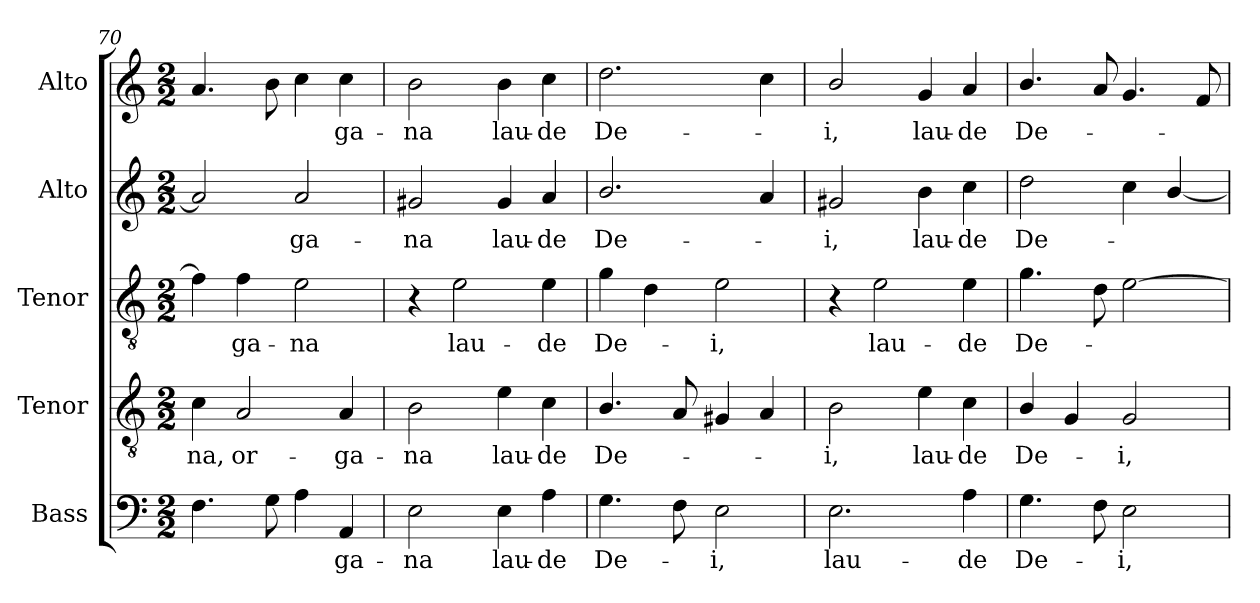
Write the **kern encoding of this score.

**kern	**text	**kern	**text	**kern	**text	**kern	**text	**kern	**text
*part5	*part5	*part4	*part4	*part3	*part3	*part2	*part2	*part1	*part1
*staff5	*staff5	*staff4	*staff4	*staff3	*staff3	*staff2	*staff2	*staff1	*staff1
*I"Bass	*	*I"Tenor	*	*I"Tenor	*	*I"Alto	*	*I"Alto	*
*I'B.	*	*	*	*I'T.	*	*I'A.	*	*I'A.	*
*clefF4	*	*clefGv2	*	*clefGv2	*	*clefG2	*	*clefG2	*
*	*	*ITrd7c12	*	*ITrd7c12	*	*	*	*	*
*k[]	*	*k[]	*	*k[]	*	*k[]	*	*k[]	*
*C:	*	*C:	*	*C:	*	*C:	*	*C:	*
*M2/2	*	*M2/2	*	*M2/2	*	*M2/2	*	*M2/2	*
=70	=70	=70	=70	=70	=70	=70	=70	=70	=70
!	!	!	!LO:LY:b:color=#000000	!	!	!	!	!	!
4.Fi\	.	4Ci\	-na,	4Fi\]	.	2ai/]	.	4.ai/	.
!	!	!	!LO:LY:b:color=#000000	!	!	!	!	!	!
!	!	!	!	!	!LO:LY:b:color=#000000	!	!	!	!
.	.	2AAi/	or-	4Fi\	-ga-	.	.	.	.
8Gi\	.	.	.	.	.	.	.	8bi\	.
!	!	!	!	!	!LO:LY:b:color=#000000	!	!	!	!
!	!	!	!	!	!	!	!LO:LY:b:color=#000000	!	!
4Ai\	.	.	.	2Ei\	-na	2ai/	-ga-	4cci\	.
!	!LO:LY:b:color=#000000	!	!	!	!	!	!	!	!
!	!	!	!LO:LY:b:color=#000000	!	!	!	!	!	!
!	!	!	!	!	!	!	!	!	!LO:LY:b:color=#000000
4AAi/	-ga-	4AAi/	-ga-	.	.	.	.	4cci\	-ga-
=71	=71	=71	=71	=71	=71	=71	=71	=71	=71
!	!LO:LY:b:color=#000000	!	!	!	!	!	!	!	!
!	!	!	!LO:LY:b:color=#000000	!	!	!	!	!	!
!	!	!	!	!	!	!	!LO:LY:b:color=#000000	!	!
!	!	!	!	!	!	!	!	!	!LO:LY:b:color=#000000
2Ei\	-na	2BBi\	-na	4r	.	2g#Xi/	-na	2bi\	-na
!	!	!	!	!	!LO:LY:b:color=#000000	!	!	!	!
.	.	.	.	2Ei\	lau-	.	.	.	.
!	!LO:LY:b:color=#000000	!	!	!	!	!	!	!	!
!	!	!	!LO:LY:b:color=#000000	!	!	!	!	!	!
!	!	!	!	!	!	!	!LO:LY:b:color=#000000	!	!
!	!	!	!	!	!	!	!	!	!LO:LY:b:color=#000000
4Ei\	lau-	4Ei\	lau-	.	.	4g#i/	lau-	4bi\	lau-
!	!LO:LY:b:color=#000000	!	!	!	!	!	!	!	!
!	!	!	!LO:LY:b:color=#000000	!	!	!	!	!	!
!	!	!	!	!	!LO:LY:b:color=#000000	!	!	!	!
!	!	!	!	!	!	!	!LO:LY:b:color=#000000	!	!
!	!	!	!	!	!	!	!	!	!LO:LY:b:color=#000000
4Ai\	-de	4Ci\	-de	4Ei\	-de	4ai/	-de	4cci\	-de
=72	=72	=72	=72	=72	=72	=72	=72	=72	=72
!	!LO:LY:b:color=#000000	!	!	!	!	!	!	!	!
!	!	!	!LO:LY:b:color=#000000	!	!	!	!	!	!
!	!	!	!	!	!LO:LY:b:color=#000000	!	!	!	!
!	!	!	!	!	!	!	!LO:LY:b:color=#000000	!	!
!	!	!	!	!	!	!	!	!	!LO:LY:b:color=#000000
4.Gi\	De-	4.BBi/	De-	4Gi\	De-	2.bi/	De-	2.ddi\	De-
.	.	.	.	4Di\	.	.	.	.	.
8Fi\	.	8AAi/	.	.	.	.	.	.	.
!	!LO:LY:b:color=#000000	!	!	!	!	!	!	!	!
!	!	!	!	!	!LO:LY:b:color=#000000	!	!	!	!
2Ei\	-i,	4GG#Xi/	.	2Ei\	-i,	.	.	.	.
.	.	4AAi/	.	.	.	4ai/	.	4cci\	.
!!LO:PB:g=z
=73	=73	=73	=73	=73	=73	=73	=73	=73	=73
!	!LO:LY:b:color=#000000	!	!	!	!	!	!	!	!
!	!	!	!LO:LY:b:color=#000000	!	!	!	!	!	!
!	!	!	!	!	!	!	!LO:LY:b:color=#000000	!	!
!	!	!	!	!	!	!	!	!	!LO:LY:b:color=#000000
2.Ei\	lau-	2BBi\	-i,	4r	.	2g#Xi/	-i,	2bi/	-i,
!	!	!	!	!	!LO:LY:b:color=#000000	!	!	!	!
.	.	.	.	2Ei\	lau-	.	.	.	.
!	!	!	!LO:LY:b:color=#000000	!	!	!	!	!	!
!	!	!	!	!	!	!	!LO:LY:b:color=#000000	!	!
!	!	!	!	!	!	!	!	!	!LO:LY:b:color=#000000
.	.	4Ei\	lau-	.	.	4bi\	lau-	4gi/	lau-
!	!LO:LY:b:color=#000000	!	!	!	!	!	!	!	!
!	!	!	!LO:LY:b:color=#000000	!	!	!	!	!	!
!	!	!	!	!	!LO:LY:b:color=#000000	!	!	!	!
!	!	!	!	!	!	!	!LO:LY:b:color=#000000	!	!
!	!	!	!	!	!	!	!	!	!LO:LY:b:color=#000000
4Ai\	-de	4Ci\	-de	4Ei\	-de	4cci\	-de	4ai/	-de
=74	=74	=74	=74	=74	=74	=74	=74	=74	=74
!	!LO:LY:b:color=#000000	!	!	!	!	!	!	!	!
!	!	!	!LO:LY:b:color=#000000	!	!	!	!	!	!
!	!	!	!	!	!LO:LY:b:color=#000000	!	!	!	!
!	!	!	!	!	!	!	!LO:LY:b:color=#000000	!	!
!	!	!	!	!	!	!	!	!	!LO:LY:b:color=#000000
4.Gi\	De-	4BBi/	De-	4.Gi\	De-	2ddi\	De-	4.bi/	De-
.	.	4GGi/	.	.	.	.	.	.	.
8Fi\	.	.	.	8Di\	.	.	.	8ai/	.
!	!LO:LY:b:color=#000000	!	!	!	!	!	!	!	!
!	!	!	!LO:LY:b:color=#000000	!	!	!	!	!	!
2Ei\	-i,	2GGi/	-i,	[2Ei\	.	4cci\	.	4.gi/	.
.	.	.	.	.	.	[4bi/	.	.	.
.	.	.	.	.	.	.	.	8fi/	.
=	=	=	=	=	=	=	=	=	=
*-	*-	*-	*-	*-	*-	*-	*-	*-	*-
